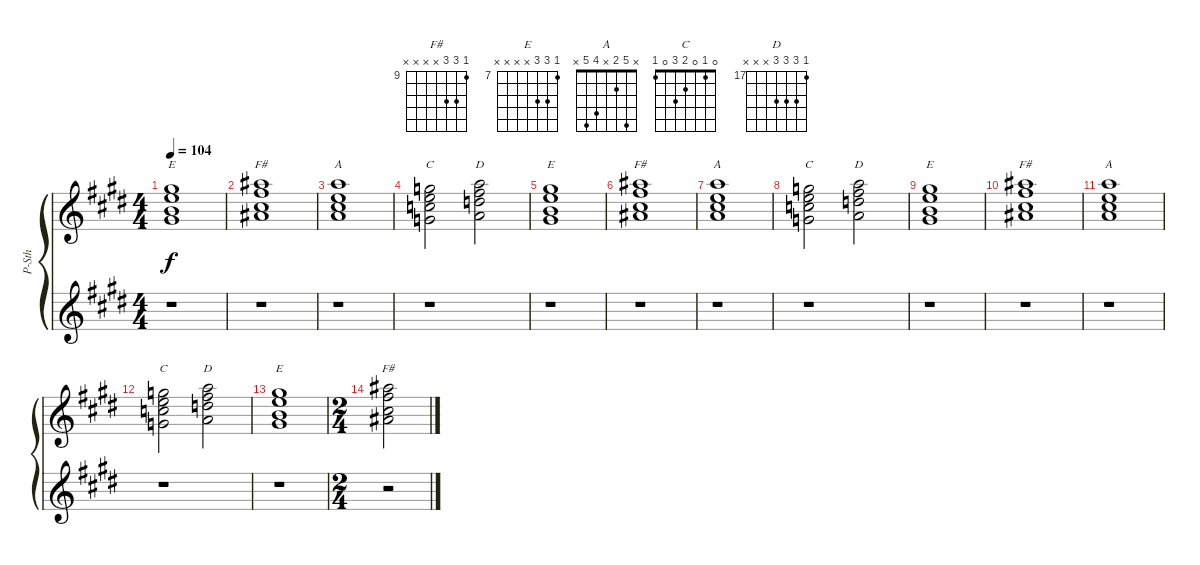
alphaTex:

\defaultSystemsLayout 4
\bracketExtendMode groupsimilarinstruments
\otherSystemsTrackNameOrientation horizontal
\track ("Strings / Pad" "P-Sth") {multiBarRest instrument pad2warm}
\staff {score}
\tuning (E4 B3 G3 D3 A2 E2 B1)
\chord ("F#" 9 11 11 x x x x) {firstfret 9 showfingering false}
\chord ("E" 7 9 9 x x x x) {firstfret 7 showfingering false}
\chord ("A" x 5 2 x 4 5 x) {showfingering false}
\chord ("C" 0 1 0 2 3 0 1) {showfingering false}
\chord ("D" 17 19 19 19 x x x) {firstfret 17 showfingering false}
\ts (4 4)
\tempo 104
\clef g2
\ks c#minor
(18.4{acc #} 16.3{acc forcenatural} 17.2{acc forcenatural} 16.1{acc #}).1{ch "E" dy f} |
(18.1{acc #} 19.2{acc #} 18.3{acc #} 20.4{acc #}).1{ch "F#"} |
(19.4{acc forcenatural} 18.3{acc #} 17.2{acc forcenatural} 17.1{acc forcenatural}).1{ch "A"} |
(15.1{acc forcenatural} 17.2{acc forcenatural} 17.3{acc forcenatural} 17.4{acc forcenatural}).2{ch "C"} (17.1{acc forcenatural} 19.2{acc #} 19.3{acc forcenatural} 19.4{acc forcenatural}).2{ch "D"} |
(18.4{acc #} 16.3{acc forcenatural} 17.2{acc forcenatural} 16.1{acc #}).1{ch "E"} |
(18.1{acc #} 19.2{acc #} 18.3{acc #} 20.4{acc #}).1{ch "F#"} |
(19.4{acc forcenatural} 18.3{acc #} 17.2{acc forcenatural} 17.1{acc forcenatural}).1{ch "A"} |
(15.1{acc forcenatural} 17.2{acc forcenatural} 17.3{acc forcenatural} 17.4{acc forcenatural}).2{ch "C"} (17.1{acc forcenatural} 19.2{acc #} 19.3{acc forcenatural} 19.4{acc forcenatural}).2{ch "D"} |
(18.4{acc #} 16.3{acc forcenatural} 17.2{acc forcenatural} 16.1{acc #}).1{ch "E"} |
(18.1{acc #} 19.2{acc #} 18.3{acc #} 20.4{acc #}).1{ch "F#"} |
(19.4{acc forcenatural} 18.3{acc #} 17.2{acc forcenatural} 17.1{acc forcenatural}).1{ch "A"} |
(15.1{acc forcenatural} 17.2{acc forcenatural} 17.3{acc forcenatural} 17.4{acc forcenatural}).2{ch "C"} (17.1{acc forcenatural} 19.2{acc #} 19.3{acc forcenatural} 19.4{acc forcenatural}).2{ch "D"} |
(23.5{acc #} 21.4{acc forcenatural} 21.3{acc forcenatural} 21.2{acc #}).1{ch "E"} |
\ts (2 4)
(23.2{acc #} 23.3{acc #} 23.4{acc #} 25.5{acc #}).2{ch "F#"}
\staff {score}
\tuning (E4 B3 G3 D3 A2 E2)
\clef g2
\ottava regular
\simile none
\ks c#minor
r.1{dy f} |
r.1 |
r.1 |
r.1 |
r.1 |
r.1 |
r.1 |
r.1 |
r.1 |
r.1 |
r.1 |
r.1 |
r.1 |
r.2
